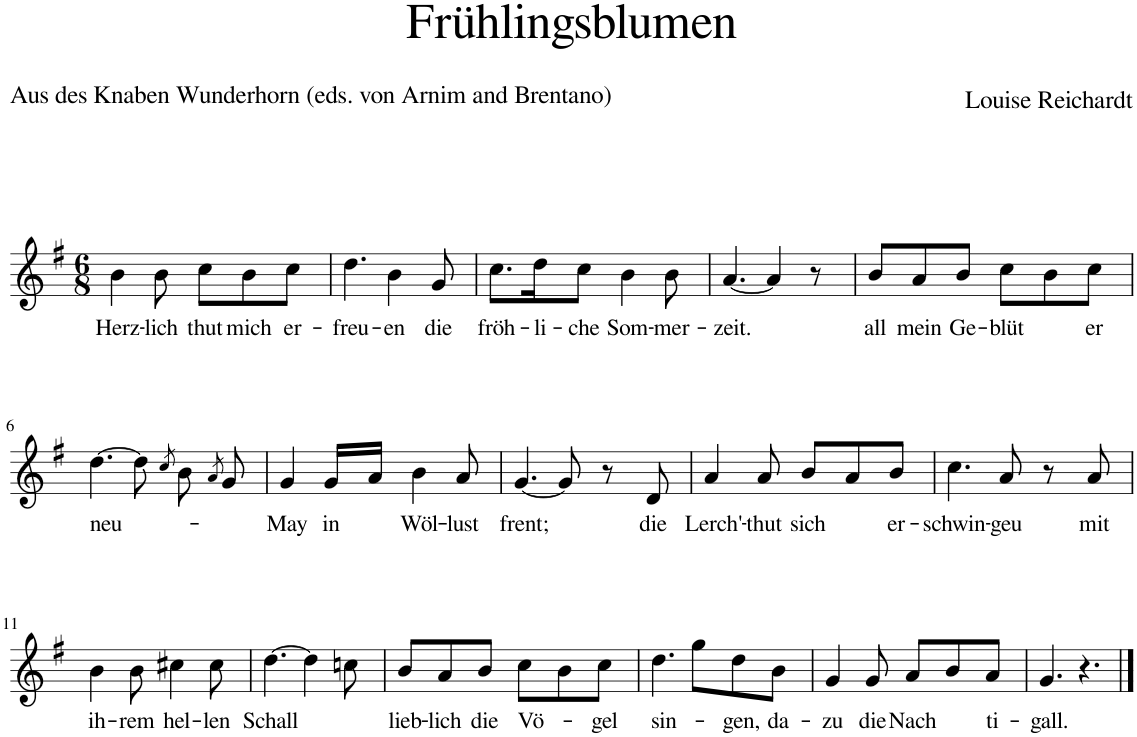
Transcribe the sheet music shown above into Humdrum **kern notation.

**kern	**text
*part1	*part1
*staff1	*staff1
*I"Piano	*
*I'Pno	*
*clefG2	*
*k[f#]	*
*M6/8	*
=1	=1
!	!LO:LY:b
4b\	Herz-
!	!LO:LY:b
8b\	-lich
!	!LO:LY:b
8cc\L	thut
!	!LO:LY:b
8b\	mich
!	!LO:LY:b
8cc\J	er-
=2	=2
!	!LO:LY:b
4.dd\	-freu-
!	!LO:LY:b
4b\	-en
!	!LO:LY:b
8g/	die
=3	=3
!	!LO:LY:b
8.cc\L	fröh-
!	!LO:LY:b
16dd\K	-li-
!	!LO:LY:b
8cc\J	-che
!	!LO:LY:b
4b\	Som-
!	!LO:LY:b
8b\	-mer-
=4	=4
!	!LO:LY:b
[4.a/	-zeit.
4a/]	.
8r	.
=5	=5
!	!LO:LY:b
8b/L	all
!	!LO:LY:b
8a/	mein
!	!LO:LY:b
8b/J	Ge-
!	!LO:LY:b
8cc\L	-blüt
8b\	.
!	!LO:LY:b
8cc\J	er
!!LO:LB:g=z
=6	=6
!	!LO:LY:b
[4.dd\	neu-
8dd\]	.
8qcc/	.
8b\	.
8qa/	.
8g/	.
=7	=7
!	!LO:LY:b
4g/	May
!	!LO:LY:b
16g/LL	in
16a/JJ	.
!	!LO:LY:b
4b\	Wöl-
!	!LO:LY:b
8a/	-lust
=8	=8
!	!LO:LY:b
[4.g/	frent;
8g/]	.
8r	.
!	!LO:LY:b
8d/	die
=9	=9
!	!LO:LY:b
4a/	Lerch'-
!	!LO:LY:b
8a/	-thut
!	!LO:LY:b
8b/L	sich
8a/	.
!	!LO:LY:b
8b/J	er-
=10	=10
!	!LO:LY:b
4.cc\	-schwin-
!	!LO:LY:b
8a/	-geu
8r	.
!	!LO:LY:b
8a/	mit
!!LO:LB:g=z
=11	=11
!	!LO:LY:b
4b\	ih-
!	!LO:LY:b
8b\	-rem
!	!LO:LY:b
4cc#X\	hel-
!	!LO:LY:b
8cc#\	-len
=12	=12
!	!LO:LY:b
[4.dd\	Schall
4dd\]	.
8ccn\	.
=13	=13
!	!LO:LY:b
8b/L	lieb-
!	!LO:LY:b
8a/	-lich
!	!LO:LY:b
8b/J	die
!	!LO:LY:b
8cc\L	Vö-
8b\	.
!	!LO:LY:b
8cc\J	-gel
=14	=14
!	!LO:LY:b
4.dd\	sin-
8gg\L	.
!	!LO:LY:b
8dd\	-gen,
!	!LO:LY:b
8b\J	da-
=15	=15
!	!LO:LY:b
4g/	-zu
!	!LO:LY:b
8g/	die
!	!LO:LY:b
8a/L	Nach
8b/	.
!	!LO:LY:b
8a/J	-ti-
=16	=16
!	!LO:LY:b
4.g/	-gall.
4.r	.
==	==
*-	*-
